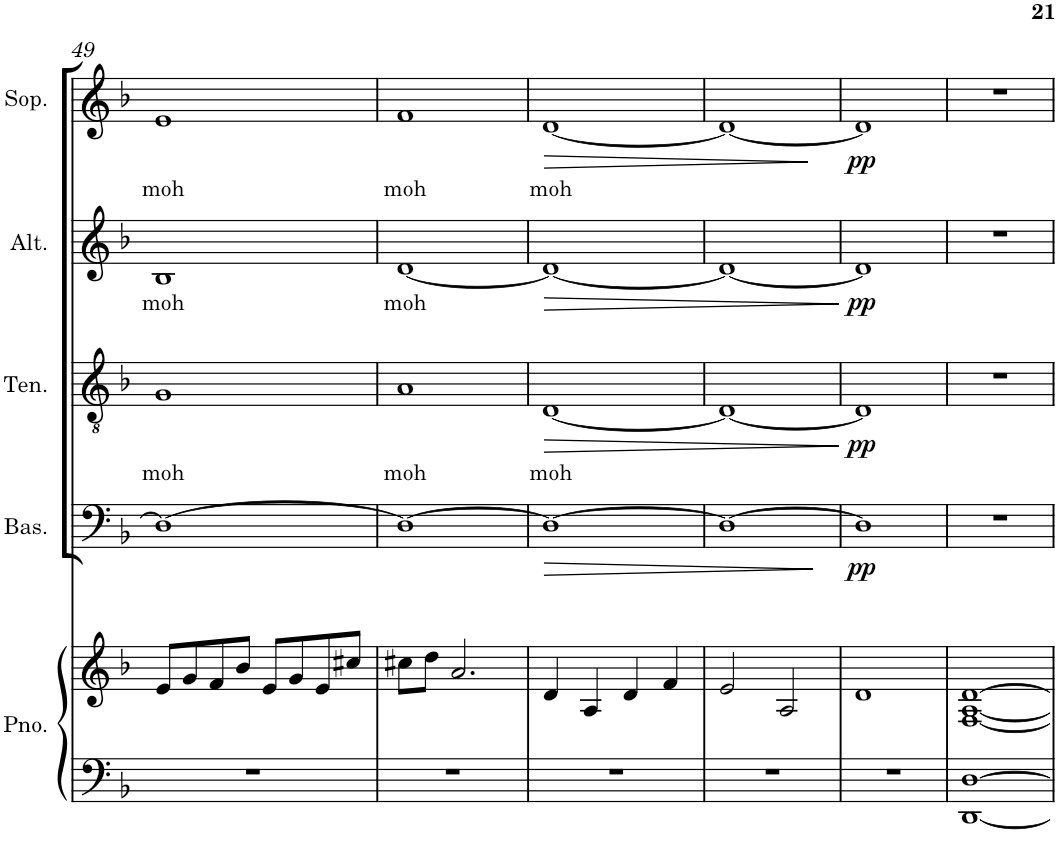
**kern	**kern	**kern	**dynam	**kern	**text	**dynam	**kern	**text	**dynam	**kern	**text	**dynam
*part5	*part5	*part4	*part4	*part3	*part3	*part3	*part2	*part2	*part2	*part1	*part1	*part1
*staff6	*staff5	*staff4	*staff4	*staff3	*staff3	*staff3	*staff2	*staff2	*staff2	*staff1	*staff1	*staff1
*I"Piano	*	*I"Bass	*	*I"Tenor	*	*	*I"Alto	*	*	*I"Soprano	*	*
*I'Pno.	*	*I'Bas.	*	*I'Ten.	*	*	*I'Alt.	*	*	*I'Sop.	*	*
!!LO:PB:g=z
*clefF4	*clefG2	*clefF4	*	*clefGv2	*	*	*clefG2	*	*	*clefG2	*	*
*k[b-]	*k[b-]	*k[b-]	*	*k[b-]	*	*	*k[b-]	*	*	*k[b-]	*	*
*F:	*F:	*F:	*	*F:	*	*	*F:	*	*	*F:	*	*
*M4/4	*M4/4	*M4/4	*	*M4/4	*	*	*M4/4	*	*	*M4/4	*	*
*met(c)	*met(c)	*met(c)	*	*met(c)	*	*	*met(c)	*	*	*met(c)	*	*
=49	=49	=49	=49	=49	=49	=49	=49	=49	=49	=49	=49	=49
!	!	!	!	!	!LO:LY:b	!	!	!LO:LY:b	!	!	!LO:LY:b	!
1r	8e/L	1D_	.	1G	moh	.	1B-	moh	.	1e	moh	.
.	8g/	.	.	.	.	.	.	.	.	.	.	.
.	8f/	.	.	.	.	.	.	.	.	.	.	.
.	8b-/J	.	.	.	.	.	.	.	.	.	.	.
.	8e/L	.	.	.	.	.	.	.	.	.	.	.
.	8g/	.	.	.	.	.	.	.	.	.	.	.
.	8e/	.	.	.	.	.	.	.	.	.	.	.
.	8cc#X/J	.	.	.	.	.	.	.	.	.	.	.
=50	=50	=50	=50	=50	=50	=50	=50	=50	=50	=50	=50	=50
!	!	!	!	!	!LO:LY:b	!	!	!LO:LY:b	!	!	!LO:LY:b	!
1r	8cc#X\L	1D_	.	1A	moh	.	[1d	moh	.	1f	moh	.
.	8dd\J	.	.	.	.	.	.	.	.	.	.	.
.	2.a/	.	.	.	.	.	.	.	.	.	.	.
=51	=51	=51	=51	=51	=51	=51	=51	=51	=51	=51	=51	=51
!	!	!	!LO:HP:b	!	!LO:LY:b	!LO:HP:b	!	!	!LO:HP:b	!	!LO:LY:b	!LO:HP:b
1r	4d/	1D_	>	[1D	moh	>	1d_	.	>	[1d	moh	>
.	4A/	.	.	.	.	.	.	.	.	.	.	.
.	4d/	.	.	.	.	.	.	.	.	.	.	.
.	4f/	.	.	.	.	.	.	.	.	.	.	.
=52	=52	=52	=52	=52	=52	=52	=52	=52	=52	=52	=52	=52
1r	2e/	1D_	.	1D_	.	.	1d_	.	.	1d_	.	.
.	2A/	.	.	.	.	.	.	.	.	.	.	.
.	.	.	]	.	.	]	.	.	]	.	.	]
=53	=53	=53	=53	=53	=53	=53	=53	=53	=53	=53	=53	=53
!	!	!	!LO:DY:b	!	!	!LO:DY:b	!	!	!LO:DY:b	!	!	!LO:DY:b
1r	1d	1D]	pp	1D]	.	pp	1d]	.	pp	1d]	.	pp
=54	=54	=54	=54	=54	=54	=54	=54	=54	=54	=54	=54	=54
[1DD [1D	[1F [1A [1d	1r	.	1r	.	.	1r	.	.	1r	.	.
=	=	=	=	=	=	=	=	=	=	=	=	=
*-	*-	*-	*-	*-	*-	*-	*-	*-	*-	*-	*-	*-
